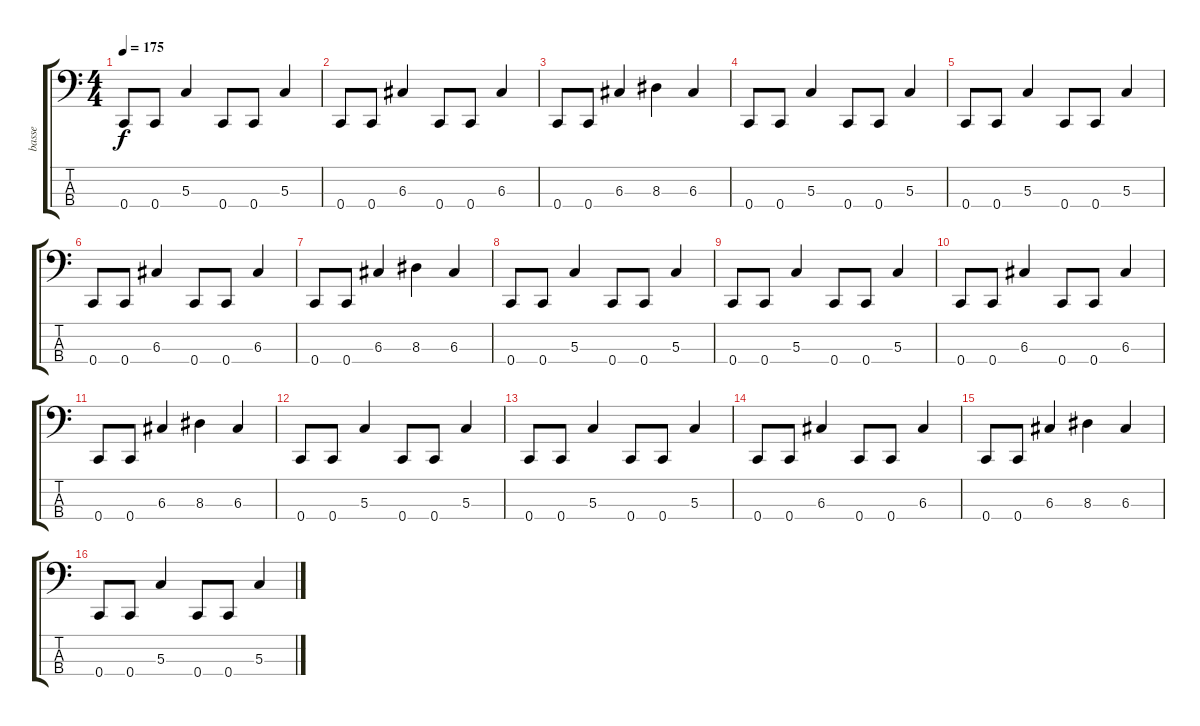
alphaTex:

\track ("basse" "basse") {instrument electricbassfinger}
\staff {score tabs}
\tuning (F2 C2 G1 C1) {hide}
\ts (4 4)
\tempo 175
\clef f4
\ks c
0.4.8{dy f} 0.4.8 5.3.4 0.4.8 0.4.8 5.3.4 |
0.4.8 0.4.8 6.3.4 0.4.8 0.4.8 6.3.4 |
0.4.8 0.4.8 6.3.4 8.3.4 6.3.4 |
0.4.8 0.4.8 5.3.4 0.4.8 0.4.8 5.3.4 |
0.4.8 0.4.8 5.3.4 0.4.8 0.4.8 5.3.4 |
0.4.8 0.4.8 6.3.4 0.4.8 0.4.8 6.3.4 |
0.4.8 0.4.8 6.3.4 8.3.4 6.3.4 |
0.4.8 0.4.8 5.3.4 0.4.8 0.4.8 5.3.4 |
0.4.8 0.4.8 5.3.4 0.4.8 0.4.8 5.3.4 |
0.4.8 0.4.8 6.3.4 0.4.8 0.4.8 6.3.4 |
0.4.8 0.4.8 6.3.4 8.3.4 6.3.4 |
0.4.8 0.4.8 5.3.4 0.4.8 0.4.8 5.3.4 |
0.4.8 0.4.8 5.3.4 0.4.8 0.4.8 5.3.4 |
0.4.8 0.4.8 6.3.4 0.4.8 0.4.8 6.3.4 |
0.4.8 0.4.8 6.3.4 8.3.4 6.3.4 |
0.4.8 0.4.8 5.3.4 0.4.8 0.4.8 5.3.4
